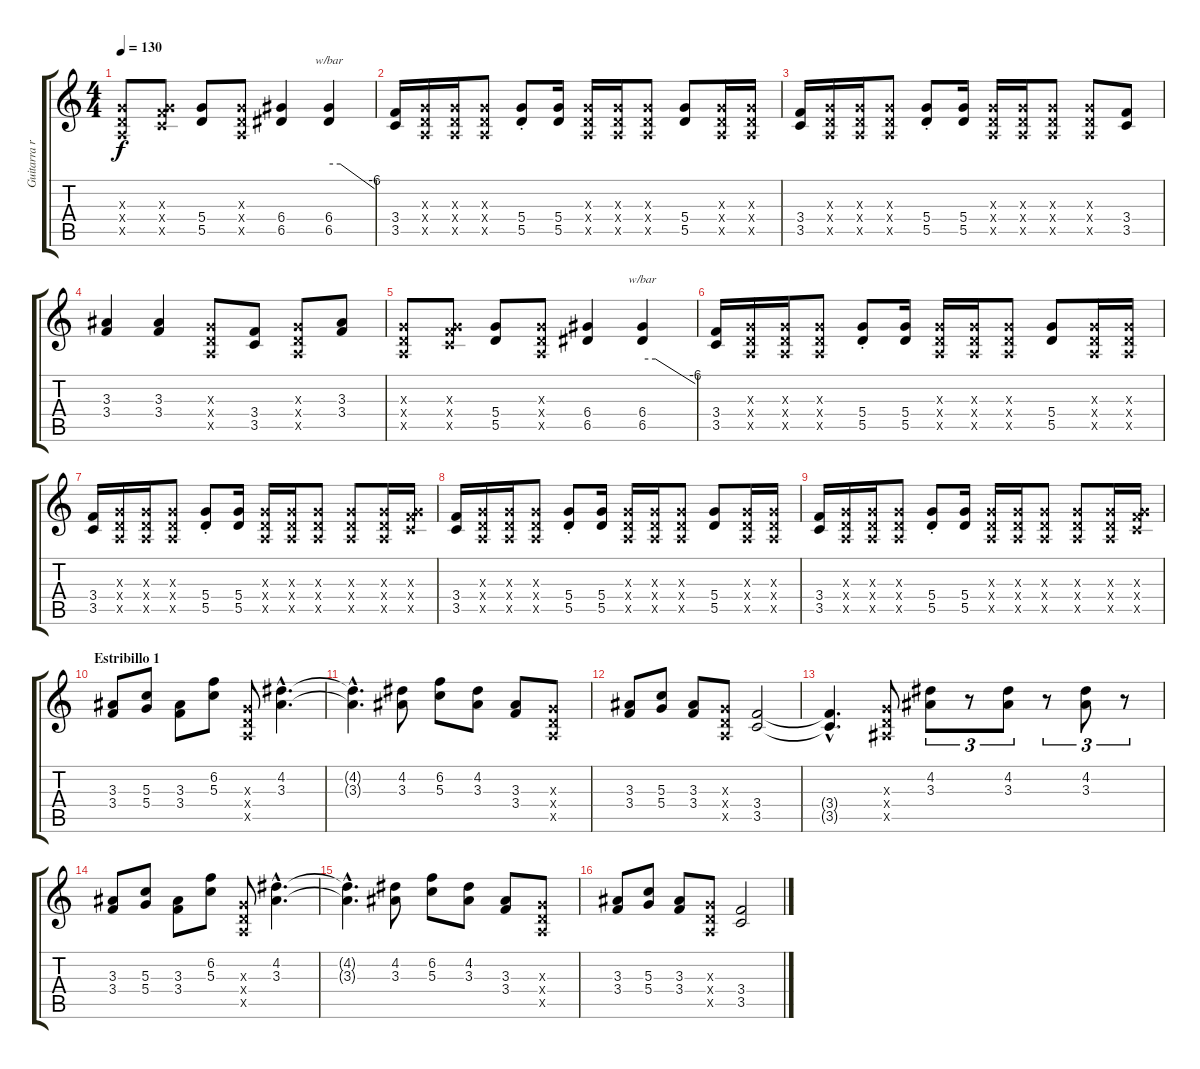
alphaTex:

\track ("Guitarra rítmica" "Guitarra r") {instrument distortionguitar}
\staff {score tabs}
\tuning (E4 B3 G3 D3 A2 E2) {hide}
\ts (4 4)
\tempo 130
\clef g2
\ks c
(0.3{x} 0.4{x} 0.5{x}).8{dy f} (0.3{x} 3.4{x} 3.5{x}).8 (5.4 5.5).8 (0.3{x} 0.4{x} 0.5{x}).8 (6.4 6.5).4 (6.4 6.5).4{tbe (custom default 0 0 15 0 60 -24)} |
(3.4 3.5).16 (0.3{x} 0.4{x} 0.5{x}).16 (0.3{x} 0.4{x} 0.5{x}).16 (0.3{x} 0.4{x} 0.5{x}).8 (5.4{st} 5.5{st}).8 (5.4 5.5).16 (0.3{x} 0.4{x} 0.5{x}).16 (0.3{x} 0.4{x} 0.5{x}).16 (0.3{x} 0.4{x} 0.5{x}).8 (5.4 5.5).8 (0.3{x} 0.4{x} 0.5{x}).16 (0.3{x} 0.4{x} 0.5{x}).16 |
(3.4 3.5).16 (0.3{x} 0.4{x} 0.5{x}).16 (0.3{x} 0.4{x} 0.5{x}).16 (0.3{x} 0.4{x} 0.5{x}).8 (5.4{st} 5.5{st}).8 (5.4 5.5).16 (0.3{x} 0.4{x} 0.5{x}).16 (0.3{x} 0.4{x} 0.5{x}).16 (0.3{x} 0.4{x} 0.5{x}).8 (0.3{x} 0.4{x} 0.5{x}).8 (3.4 3.5).8 |
(3.3 3.4).4 (3.3 3.4).4 (0.3{x} 0.4{x} 0.5{x}).8 (3.4 3.5).8 (0.3{x} 0.4{x} 0.5{x}).8 (3.3 3.4).8 |
(0.3{x} 0.4{x} 0.5{x}).8 (0.3{x} 3.4{x} 3.5{x}).8 (5.4 5.5).8 (0.3{x} 0.4{x} 0.5{x}).8 (6.4 6.5).4 (6.4 6.5).4{tbe (custom default 0 0 15 0 60 -24)} |
(3.4 3.5).16 (0.3{x} 0.4{x} 0.5{x}).16 (0.3{x} 0.4{x} 0.5{x}).16 (0.3{x} 0.4{x} 0.5{x}).8 (5.4{st} 5.5{st}).8 (5.4 5.5).16 (0.3{x} 0.4{x} 0.5{x}).16 (0.3{x} 0.4{x} 0.5{x}).16 (0.3{x} 0.4{x} 0.5{x}).8 (5.4 5.5).8 (0.3{x} 0.4{x} 0.5{x}).16 (0.3{x} 0.4{x} 0.5{x}).16 |
(3.4 3.5).16 (0.3{x} 0.4{x} 0.5{x}).16 (0.3{x} 0.4{x} 0.5{x}).16 (0.3{x} 0.4{x} 0.5{x}).8 (5.4{st} 5.5{st}).8 (5.4 5.5).16 (0.3{x} 0.4{x} 0.5{x}).16 (0.3{x} 0.4{x} 0.5{x}).16 (0.3{x} 0.4{x} 0.5{x}).8 (0.3{x} 0.4{x} 0.5{x}).8 (0.3{x} 0.4{x} 0.5{x}).16 (0.3{x} 3.4{x} 3.5{x}).16 |
(3.4 3.5).16 (0.3{x} 0.4{x} 0.5{x}).16 (0.3{x} 0.4{x} 0.5{x}).16 (0.3{x} 0.4{x} 0.5{x}).8 (5.4{st} 5.5{st}).8 (5.4 5.5).16 (0.3{x} 0.4{x} 0.5{x}).16 (0.3{x} 0.4{x} 0.5{x}).16 (0.3{x} 0.4{x} 0.5{x}).8 (5.4 5.5).8 (0.3{x} 0.4{x} 0.5{x}).16 (0.3{x} 0.4{x} 0.5{x}).16 |
(3.4 3.5).16 (0.3{x} 0.4{x} 0.5{x}).16 (0.3{x} 0.4{x} 0.5{x}).16 (0.3{x} 0.4{x} 0.5{x}).8 (5.4{st} 5.5{st}).8 (5.4 5.5).16 (0.3{x} 0.4{x} 0.5{x}).16 (0.3{x} 0.4{x} 0.5{x}).16 (0.3{x} 0.4{x} 0.5{x}).8 (0.3{x} 0.4{x} 0.5{x}).8 (0.3{x} 0.4{x} 0.5{x}).16 (0.3{x} 3.4{x} 3.5{x}).16 |
\section ("" "Estribillo 1")
(3.3 3.4).8 (5.3 5.4).8 (3.3 3.4).8 (6.2 5.3).8 (0.3{x} 0.4{x} 0.5{x}).8 (4.2{hac} 3.3{hac}).4{d} |
(4.2{hac t} 3.3{hac t}).4{d} (4.2 3.3).8 (6.2 5.3).8 (4.2 3.3).8 (3.3 3.4).8 (0.3{x} 0.4{x} 0.5{x}).8 |
(3.3 3.4).8 (5.3 5.4).8 (3.3 3.4).8 (0.3{x} 0.4{x} 0.5{x}).8 (3.4 3.5).2 |
(3.4{hac t} 3.5{hac t}).4{d} (0.3{x} 0.4{x} 1.5{x}).8 (4.2 3.3).8{tu (3 2)} r.8{tu (3 2)} (4.2 3.3).8{tu (3 2)} r.8{tu (3 2)} (4.2 3.3).8{tu (3 2)} r.8{tu (3 2)} |
(3.3 3.4).8 (5.3 5.4).8 (3.3 3.4).8 (6.2 5.3).8 (0.3{x} 0.4{x} 0.5{x}).8 (4.2{hac} 3.3{hac}).4{d} |
(4.2{hac t} 3.3{hac t}).4{d} (4.2 3.3).8 (6.2 5.3).8 (4.2 3.3).8 (3.3 3.4).8 (0.3{x} 0.4{x} 0.5{x}).8 |
(3.3 3.4).8 (5.3 5.4).8 (3.3 3.4).8 (0.3{x} 0.4{x} 0.5{x}).8 (3.4 3.5).2
